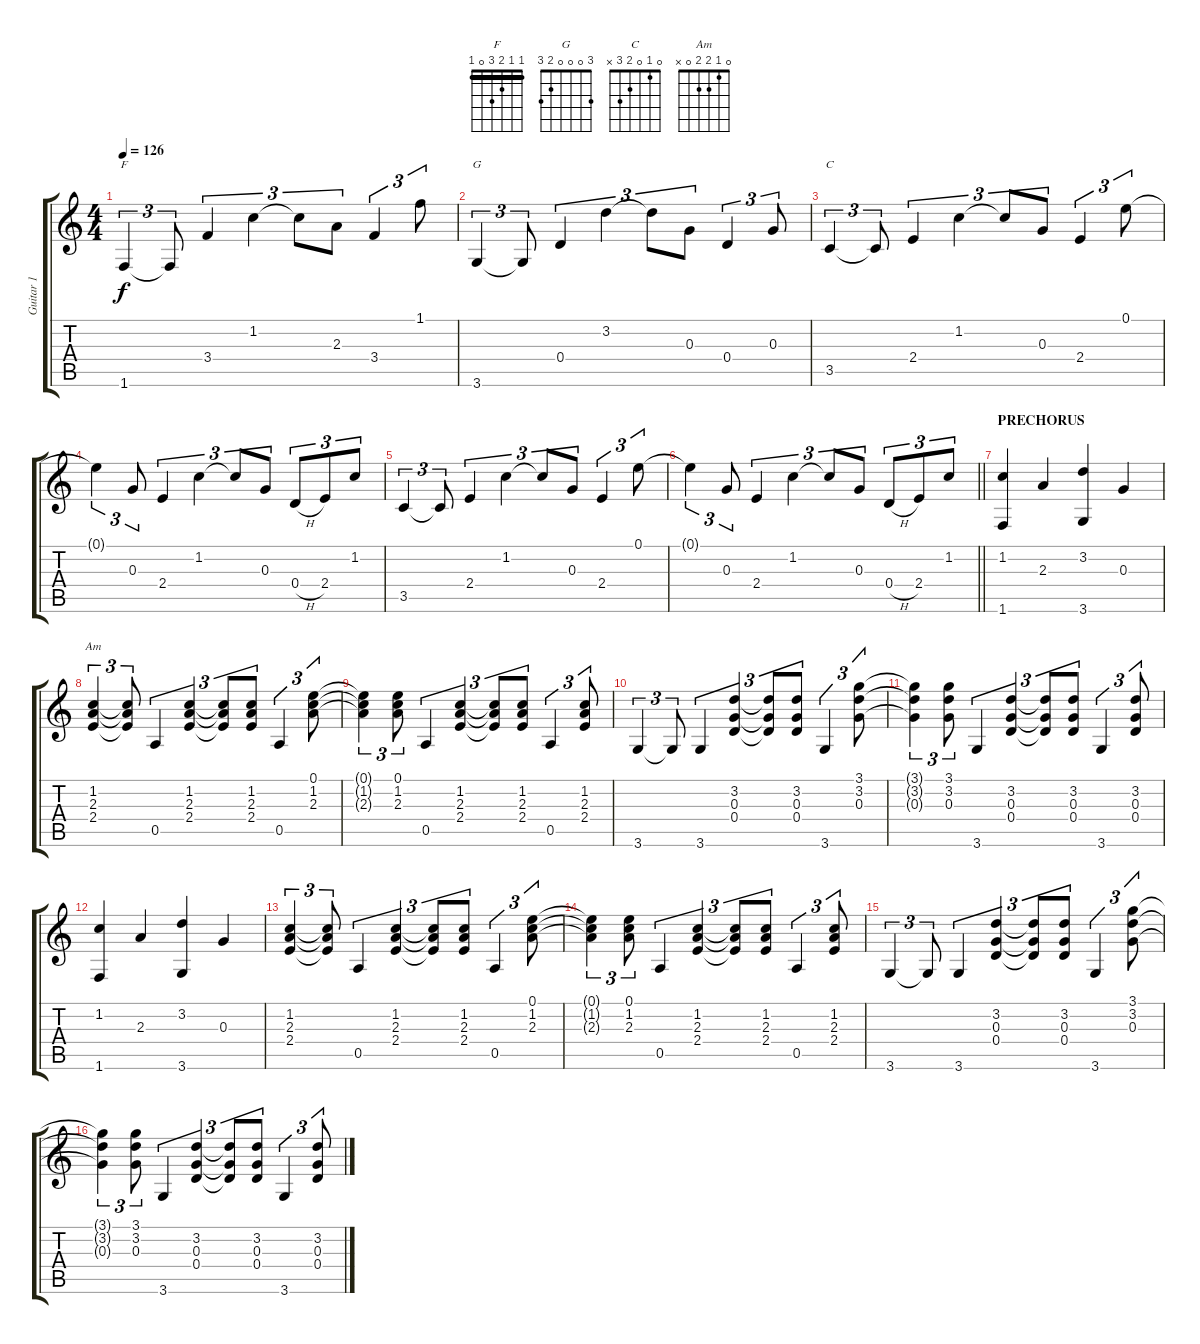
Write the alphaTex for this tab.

\track ("Guitar 1" "Guitar 1") {instrument acousticguitarnylon}
\staff {score tabs}
\tuning (E4 B3 G3 D3 A2 E2) {hide}
\chord ("F" 1 1 2 3 0 1) {barre 1}
\chord ("G" 3 0 0 0 2 3)
\chord ("C" 0 1 0 2 3 x)
\chord ("Am" 0 1 2 2 0 x)
\ts (4 4)
\tempo 126
\clef g2
\ks c
1.6.4{tu (3 2) ch "F" dy f} 1.6{t}.8{tu (3 2)} 3.4.4{tu (3 2)} 1.2.4{tu (3 2)} 1.2{t}.8{tu (3 2)} 2.3.8{tu (3 2)} 3.4.4{tu (3 2)} 1.1.8{tu (3 2)} |
3.6.4{tu (3 2) ch "G"} 3.6{t}.8{tu (3 2)} 0.4.4{tu (3 2)} 3.2.4{tu (3 2)} 3.2{t}.8{tu (3 2)} 0.3.8{tu (3 2)} 0.4.4{tu (3 2)} 0.3.8{tu (3 2)} |
3.5.4{tu (3 2) ch "C"} 3.5{t}.8{tu (3 2)} 2.4.4{tu (3 2)} 1.2.4{tu (3 2)} 1.2{t}.8{tu (3 2)} 0.3.8{tu (3 2)} 2.4.4{tu (3 2)} 0.1.8{tu (3 2)} |
0.1{t}.4{tu (3 2)} 0.3.8{tu (3 2)} 2.4.4{tu (3 2)} 1.2.4{tu (3 2)} 1.2{t}.8{tu (3 2)} 0.3.8{tu (3 2)} 0.4{h}.8{tu (3 2)} 2.4.8{tu (3 2)} 1.2.8{tu (3 2)} |
3.5.4{tu (3 2)} 3.5{t}.8{tu (3 2)} 2.4.4{tu (3 2)} 1.2.4{tu (3 2)} 1.2{t}.8{tu (3 2)} 0.3.8{tu (3 2)} 2.4.4{tu (3 2)} 0.1.8{tu (3 2)} |
\barLineRight lightlight
0.1{t}.4{tu (3 2)} 0.3.8{tu (3 2)} 2.4.4{tu (3 2)} 1.2.4{tu (3 2)} 1.2{t}.8{tu (3 2)} 0.3.8{tu (3 2)} 0.4{h}.8{tu (3 2)} 2.4.8{tu (3 2)} 1.2.8{tu (3 2)} |
\section ("" "PRECHORUS")
(1.2 1.6).4 2.3.4 (3.2 3.6).4 0.3.4 |
(1.2 2.3 2.4).4{tu (3 2) ch "Am"} (1.2{t} 2.3{t} 2.4{t}).8{tu (3 2)} 0.5.4{tu (3 2)} (1.2 2.3 2.4).4{tu (3 2)} (1.2{t} 2.3{t} 2.4{t}).8{tu (3 2)} (1.2 2.3 2.4).8{tu (3 2)} 0.5.4{tu (3 2)} (0.1 1.2 2.3).8{tu (3 2)} |
(0.1{t} 1.2{t} 2.3{t}).4{tu (3 2)} (0.1 1.2 2.3).8{tu (3 2)} 0.5.4{tu (3 2)} (1.2 2.3 2.4).4{tu (3 2)} (1.2{t} 2.3{t} 2.4{t}).8{tu (3 2)} (1.2 2.3 2.4).8{tu (3 2)} 0.5.4{tu (3 2)} (1.2 2.3 2.4).8{tu (3 2)} |
3.6.4{tu (3 2)} 3.6{t}.8{tu (3 2)} 3.6.4{tu (3 2)} (3.2 0.3 0.4).4{tu (3 2)} (3.2{t} 0.3{t} 0.4{t}).8{tu (3 2)} (3.2 0.3 0.4).8{tu (3 2)} 3.6.4{tu (3 2)} (3.1 3.2 0.3).8{tu (3 2)} |
(3.1{t} 3.2{t} 0.3{t}).4{tu (3 2)} (3.1 3.2 0.3).8{tu (3 2)} 3.6.4{tu (3 2)} (3.2 0.3 0.4).4{tu (3 2)} (3.2{t} 0.3{t} 0.4{t}).8{tu (3 2)} (3.2 0.3 0.4).8{tu (3 2)} 3.6.4{tu (3 2)} (3.2 0.3 0.4).8{tu (3 2)} |
(1.2 1.6).4 2.3.4 (3.2 3.6).4 0.3.4 |
(1.2 2.3 2.4).4{tu (3 2)} (1.2{t} 2.3{t} 2.4{t}).8{tu (3 2)} 0.5.4{tu (3 2)} (1.2 2.3 2.4).4{tu (3 2)} (1.2{t} 2.3{t} 2.4{t}).8{tu (3 2)} (1.2 2.3 2.4).8{tu (3 2)} 0.5.4{tu (3 2)} (0.1 1.2 2.3).8{tu (3 2)} |
(0.1{t} 1.2{t} 2.3{t}).4{tu (3 2)} (0.1 1.2 2.3).8{tu (3 2)} 0.5.4{tu (3 2)} (1.2 2.3 2.4).4{tu (3 2)} (1.2{t} 2.3{t} 2.4{t}).8{tu (3 2)} (1.2 2.3 2.4).8{tu (3 2)} 0.5.4{tu (3 2)} (1.2 2.3 2.4).8{tu (3 2)} |
3.6.4{tu (3 2)} 3.6{t}.8{tu (3 2)} 3.6.4{tu (3 2)} (3.2 0.3 0.4).4{tu (3 2)} (3.2{t} 0.3{t} 0.4{t}).8{tu (3 2)} (3.2 0.3 0.4).8{tu (3 2)} 3.6.4{tu (3 2)} (3.1 3.2 0.3).8{tu (3 2)} |
(3.1{t} 3.2{t} 0.3{t}).4{tu (3 2)} (3.1 3.2 0.3).8{tu (3 2)} 3.6.4{tu (3 2)} (3.2 0.3 0.4).4{tu (3 2)} (3.2{t} 0.3{t} 0.4{t}).8{tu (3 2)} (3.2 0.3 0.4).8{tu (3 2)} 3.6.4{tu (3 2)} (3.2 0.3 0.4).8{tu (3 2)}
